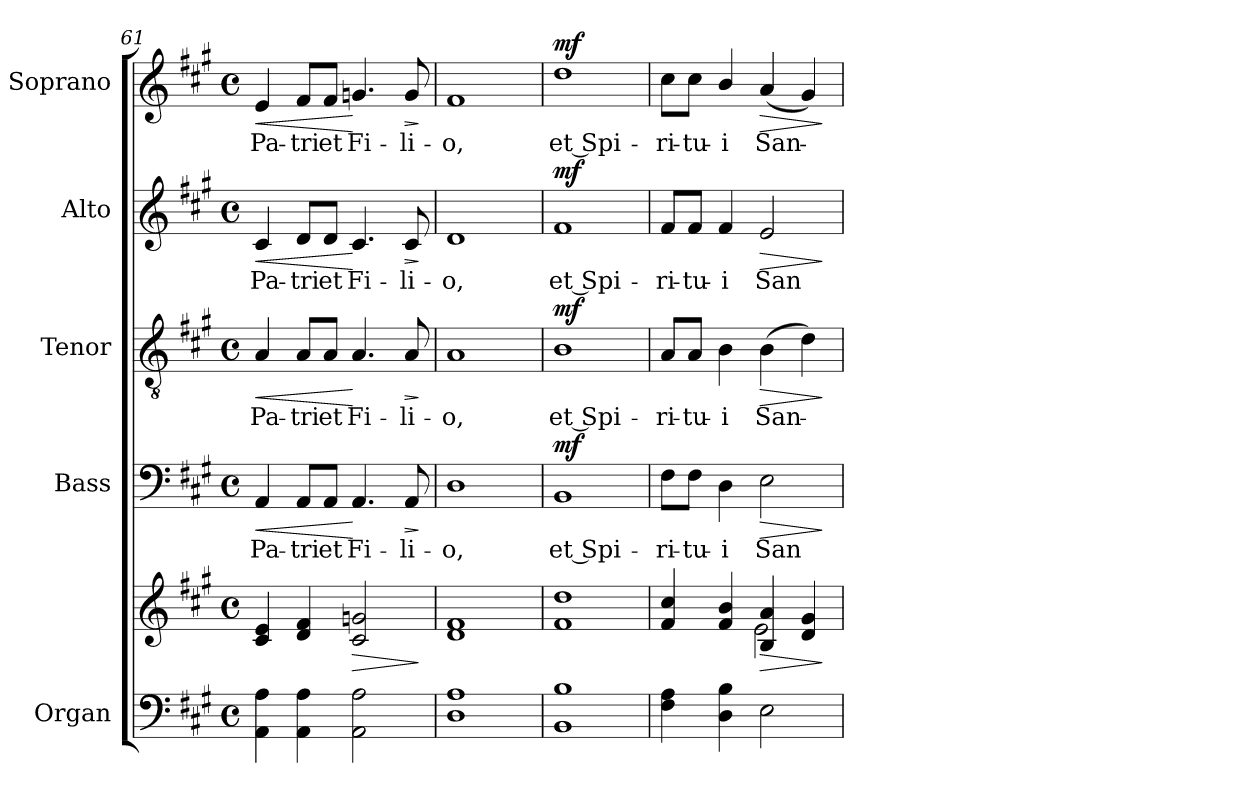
**kern	**kern	**dynam	**kern	**text	**dynam	**kern	**text	**dynam	**kern	**text	**dynam	**kern	**text	**dynam
*part5	*part5	*part5	*part4	*part4	*part4	*part3	*part3	*part3	*part2	*part2	*part2	*part1	*part1	*part1
*staff6	*staff5	*staff5/6	*staff4	*staff4	*staff4	*staff3	*staff3	*staff3	*staff2	*staff2	*staff2	*staff1	*staff1	*staff1
*I"Organ	*	*	*I"Bass	*	*	*I"Tenor	*	*	*I"Alto	*	*	*I"Soprano	*	*
*	*	*	*I'B	*	*	*I'T	*	*	*I'A	*	*	*I'S	*	*
*clefF4	*clefG2	*	*clefF4	*	*	*clefGv2	*	*	*clefG2	*	*	*clefG2	*	*
*k[f#c#g#]	*k[f#c#g#]	*	*k[f#c#g#]	*	*	*k[f#c#g#]	*	*	*k[f#c#g#]	*	*	*k[f#c#g#]	*	*
*A:	*A:	*	*A:	*	*	*A:	*	*	*A:	*	*	*A:	*	*
*M4/4	*M4/4	*	*M4/4	*	*	*M4/4	*	*	*M4/4	*	*	*M4/4	*	*
*met(c)	*met(c)	*	*met(c)	*	*	*met(c)	*	*	*met(c)	*	*	*met(c)	*	*
=61	=61	=61	=61	=61	=61	=61	=61	=61	=61	=61	=61	=61	=61	=61
!	!	!LO:HP:b	!	!LO:LY:b	!LO:HP:b	!	!LO:LY:b	!LO:HP:b	!	!LO:LY:b	!LO:HP:b	!	!LO:LY:b	!LO:HP:b
*	*^	*	*	*	*	*	*	*	*	*	*	*	*	*
4AA 4A	4c# 4e	1ryy	<	4AA	Pa-	<	4A	Pa-	<	4c#	Pa-	<	4e	Pa-	<
!	!	!	!	!	!LO:LY:b	!	!	!LO:LY:b	!	!	!LO:LY:b	!	!	!LO:LY:b	!
4AA 4A	4d 4f#	.	.	8AA/L	-tri	.	8A/L	-tri	.	8d/L	-tri	.	8f#/L	-tri	.
!	!	!	!	!	!LO:LY:b	!	!	!LO:LY:b	!	!	!LO:LY:b	!	!	!LO:LY:b	!
.	.	.	.	8AA/J	et	.	8A/J	et	.	8d/J	et	.	8f#/J	et	.
!	!	!	!LO:HP:b	!	!LO:LY:b	!	!	!LO:LY:b	!	!	!LO:LY:b	!	!	!LO:LY:b	!
2AA 2A	2c# 2gn	.	>	4.AA	Fi-	[	4.A	Fi-	[	4.c#	Fi-	[	4.gn	Fi-	[
!	!	!	!	!	!LO:LY:b	!LO:HP:b	!	!LO:LY:b	!LO:HP:b	!	!LO:LY:b	!LO:HP:b	!	!LO:LY:b	!LO:HP:b
.	.	.	.	8AA	-li-	>	8A	-li-	>	8c#	-li-	>	8g	-li-	>
*	*v	*v	*	*	*	*	*	*	*	*	*	*	*	*	*
.	.	[ ]	.	.	]	.	.	]	.	.	]	.	.	]
=62	=62	=62	=62	=62	=62	=62	=62	=62	=62	=62	=62	=62	=62	=62
*	*^	*	*	*	*	*	*	*	*	*	*	*	*	*
!	!	!	!	!	!LO:LY:b	!	!	!LO:LY:b	!	!	!LO:LY:b	!	!	!LO:LY:b	!
1D 1A	1d 1f#	1ryy	.	1D	-o,	.	1A	-o,	.	1d	-o,	.	1f#	-o,	.
=63	=63	=63	=63	=63	=63	=63	=63	=63	=63	=63	=63	=63	=63	=63	=63
!	!	!	!LO:DY:b=2	!	!LO:LY:b	!	!	!LO:LY:b	!	!	!LO:LY:b	!	!	!LO:LY:b	!
!	!	!	!LO:DY:n=1:b	!	!	!LO:DY:b	!	!	!LO:DY:b	!	!	!LO:DY:b	!	!	!LO:DY:b
1BB 1B	1f# 1dd	1ryy	mf mf	1BB	et Spi-	mf	1B	et Spi-	mf	1f#	et Spi-	mf	1dd	et Spi-	mf
=64	=64	=64	=64	=64	=64	=64	=64	=64	=64	=64	=64	=64	=64	=64	=64
!	!	!	!	!	!LO:LY:b	!	!	!LO:LY:b	!	!	!LO:LY:b	!	!	!LO:LY:b	!
4F# 4A	4f# 4cc#	2ryy	.	8F#\L	-ri-	.	8A/L	-ri-	.	8f#/L	-ri-	.	8cc#\L	-ri-	.
!	!	!	!	!	!LO:LY:b	!	!	!LO:LY:b	!	!	!LO:LY:b	!	!	!LO:LY:b	!
.	.	.	.	8F#\J	-tu-	.	8A/J	-tu-	.	8f#/J	-tu-	.	8cc#\J	-tu-	.
!	!	!	!	!	!LO:LY:b	!	!	!LO:LY:b	!	!	!LO:LY:b	!	!	!LO:LY:b	!
4D 4B	4f# 4b	.	.	4D	-i	.	4B	-i	.	4f#	-i	.	4b/	-i	.
!	!	!	!LO:HP:b	!	!LO:LY:b	!LO:HP:b	!	!LO:LY:b	!LO:HP:b	!	!LO:LY:b	!LO:HP:b	!	!LO:LY:b	!LO:HP:b
2E	4B 4a	2e\	>	2E	San-	>	(>4B	San-	>	2e	San-	>	(<4a	San-	>
.	4d 4g#	.	.	.	.	.	4d)	.	.	.	.	.	4g#)	.	.
*	*v	*v	*	*	*	*	*	*	*	*	*	*	*	*	*
.	.	]	.	.	]	.	.	]	.	.	]	.	.	]
=	=	=	=	=	=	=	=	=	=	=	=	=	=	=
*-	*-	*-	*-	*-	*-	*-	*-	*-	*-	*-	*-	*-	*-	*-
